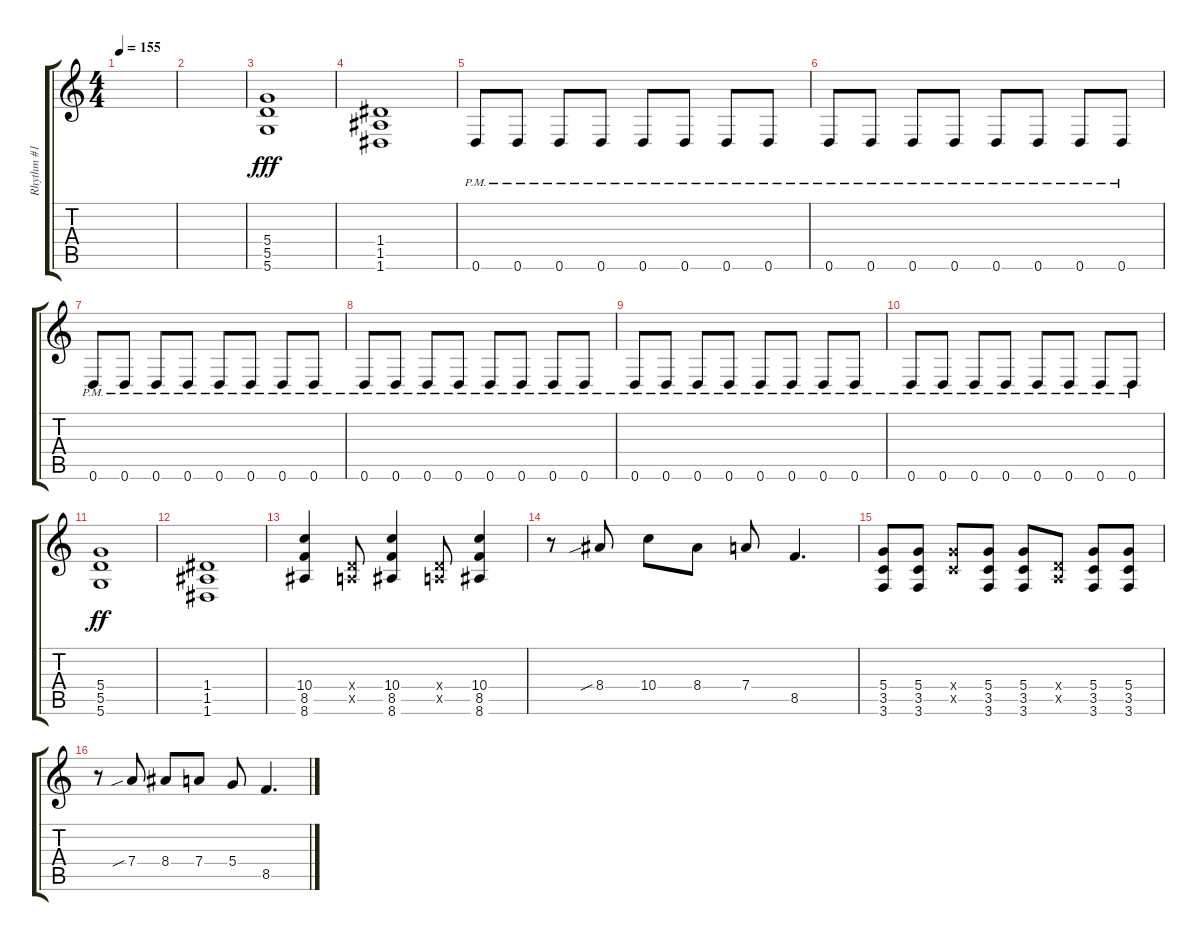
\track ("Rhythm #1" "Rhythm #1") {instrument distortionguitar}
\staff {score tabs}
\tuning (E4 B3 G3 D3 A2 D2) {hide}
\ts (4 4)
\tempo 155
\clef g2
\ks c
|
|
(5.4 5.5 5.6).1{dy fff} |
(1.4 1.5 1.6).1 |
0.6{pm}.8 0.6{pm}.8 0.6{pm}.8 0.6{pm}.8 0.6{pm}.8 0.6{pm}.8 0.6{pm}.8 0.6{pm}.8 |
0.6{pm}.8 0.6{pm}.8 0.6{pm}.8 0.6{pm}.8 0.6{pm}.8 0.6{pm}.8 0.6{pm}.8 0.6{pm}.8 |
0.6{pm}.8 0.6{pm}.8 0.6{pm}.8 0.6{pm}.8 0.6{pm}.8 0.6{pm}.8 0.6{pm}.8 0.6{pm}.8 |
0.6{pm}.8 0.6{pm}.8 0.6{pm}.8 0.6{pm}.8 0.6{pm}.8 0.6{pm}.8 0.6{pm}.8 0.6{pm}.8 |
0.6{pm}.8 0.6{pm}.8 0.6{pm}.8 0.6{pm}.8 0.6{pm}.8 0.6{pm}.8 0.6{pm}.8 0.6{pm}.8 |
0.6{pm}.8 0.6{pm}.8 0.6{pm}.8 0.6{pm}.8 0.6{pm}.8 0.6{pm}.8 0.6{pm}.8 0.6{pm}.8 |
(5.4 5.5 5.6).1{dy ff} |
(1.4 1.5 1.6).1 |
(10.4 8.5 8.6).4 (0.4{x} 0.5{x}).8 (10.4 8.5 8.6).4 (0.4{x} 0.5{x}).8 (10.4 8.5 8.6).4 |
r.8 8.4{sib}.8 10.4.8 8.4.8 7.4.8 8.5.4{d} |
(5.4 3.5 3.6).8 (5.4 3.5 3.6).8 (5.4{x} 3.5{x}).8 (5.4 3.5 3.6).8 (5.4 3.5 3.6).8 (0.4{x} 0.5{x}).8 (5.4 3.5 3.6).8 (5.4 3.5 3.6).8 |
r.8 7.4{sib}.8 8.4.8 7.4.8 5.4.8 8.5.4{d}
